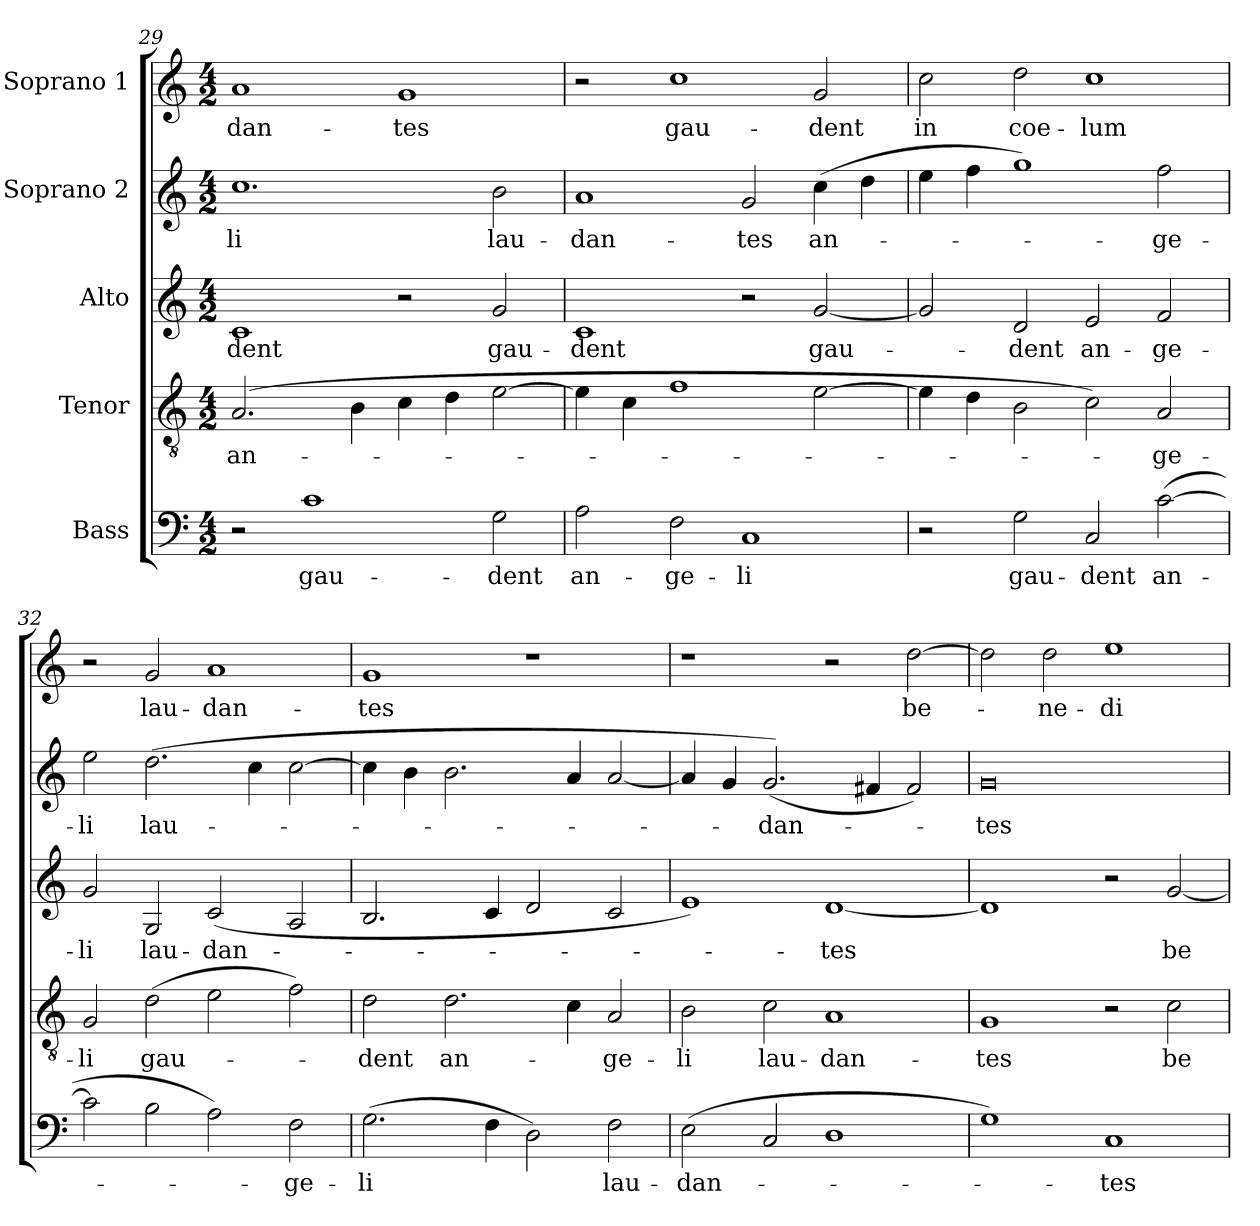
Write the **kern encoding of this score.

**kern	**text	**kern	**text	**kern	**text	**kern	**text	**kern	**text
*part5	*part5	*part4	*part4	*part3	*part3	*part2	*part2	*part1	*part1
*staff5	*staff5	*staff4	*staff4	*staff3	*staff3	*staff2	*staff2	*staff1	*staff1
*I"Bass	*	*I"Tenor	*	*I"Alto	*	*I"Soprano 2	*	*I"Soprano 1	*
*clefF4	*	*clefGv2	*	*clefG2	*	*clefG2	*	*clefG2	*
*k[]	*	*k[]	*	*k[]	*	*k[]	*	*k[]	*
*C:	*	*C:	*	*C:	*	*C:	*	*C:	*
*M4/2	*	*M4/2	*	*M4/2	*	*M4/2	*	*M4/2	*
=29	=29	=29	=29	=29	=29	=29	=29	=29	=29
2r	.	(2.A/	an-	1c	-dent	1.cc	-li	1a	-dan-
1c	gau-	.	.	.	.	.	.	.	.
.	.	4B\	.	.	.	.	.	.	.
.	.	4c\	.	2r	.	.	.	1g	-tes
.	.	4d\	.	.	.	.	.	.	.
2G\	-dent	[2e\	.	2g/	gau-	2b\	lau-	.	.
=30	=30	=30	=30	=30	=30	=30	=30	=30	=30
2A\	an-	4e\]	.	1c	-dent	1a	-dan-	2r	.
.	.	4c\	.	.	.	.	.	.	.
2F\	-ge-	1f	.	.	.	.	.	1cc	gau-
1C	-li	.	.	2r	.	2g/	-tes	.	.
.	.	[2e\	.	[2g/	gau-	(4cc\	an-	2g/	-dent
.	.	.	.	.	.	4dd\	.	.	.
!!LO:LB:g=z
=31	=31	=31	=31	=31	=31	=31	=31	=31	=31
2r	.	4e\]	.	2g/]	.	4ee\	.	2cc\	in
.	.	4d\	.	.	.	4ff\	.	.	.
2G\	gau-	2B\	.	2d/	-dent	1gg)	.	2dd\	coe-
2C/	-dent	2c\)	.	2e/	an-	.	.	1cc	-lum
([2c\	an-	2A/	-ge-	2f/	-ge-	2ff\	-ge-	.	.
=32	=32	=32	=32	=32	=32	=32	=32	=32	=32
2c\]	.	2G/	-li	2g/	-li	2ee\	-li	2r	.
2B\	.	(2d\	gau-	2G/	lau-	(2.dd\	lau-	2g/	lau-
2A\)	.	2e\	.	(2c/	-dan-	.	.	1a	-dan-
.	.	.	.	.	.	4cc\	.	.	.
2F\	-ge-	2f\)	.	2A/	.	[2cc\	.	.	.
=33	=33	=33	=33	=33	=33	=33	=33	=33	=33
(2.G\	-li	2d\	-dent	2.B/	.	4cc\]	.	1g	-tes
.	.	.	.	.	.	4b\	.	.	.
.	.	2.d\	an-	.	.	2.b\	.	.	.
4F\	.	.	.	4c/	.	.	.	.	.
2D\)	.	.	.	2d/	.	.	.	1r	.
.	.	4c\	.	.	.	4a/	.	.	.
2F\	lau-	2A/	-ge-	2c/	.	[2a/	.	.	.
=34	=34	=34	=34	=34	=34	=34	=34	=34	=34
(2E\	-dan-	2B\	-li	1e)	.	4a/]	.	1r	.
.	.	.	.	.	.	4g/	.	.	.
2C/	.	2c\	lau-	.	.	(2.g/)	-dan-	.	.
1D	.	1A	-dan-	[1d	-tes	.	.	2r	.
.	.	.	.	.	.	4f#X/	.	.	.
.	.	.	.	.	.	2f#/)	.	[2dd\	be-
=35	=35	=35	=35	=35	=35	=35	=35	=35	=35
1G)	.	1G	-tes	1d]	.	0g	-tes	2dd\]	.
.	.	.	.	.	.	.	.	2dd\	-ne-
1C	-tes	2r	.	2r	.	.	.	1ee	-di-
.	.	2c\	be-	[2g/	be-	.	.	.	.
=	=	=	=	=	=	=	=	=	=
*-	*-	*-	*-	*-	*-	*-	*-	*-	*-
